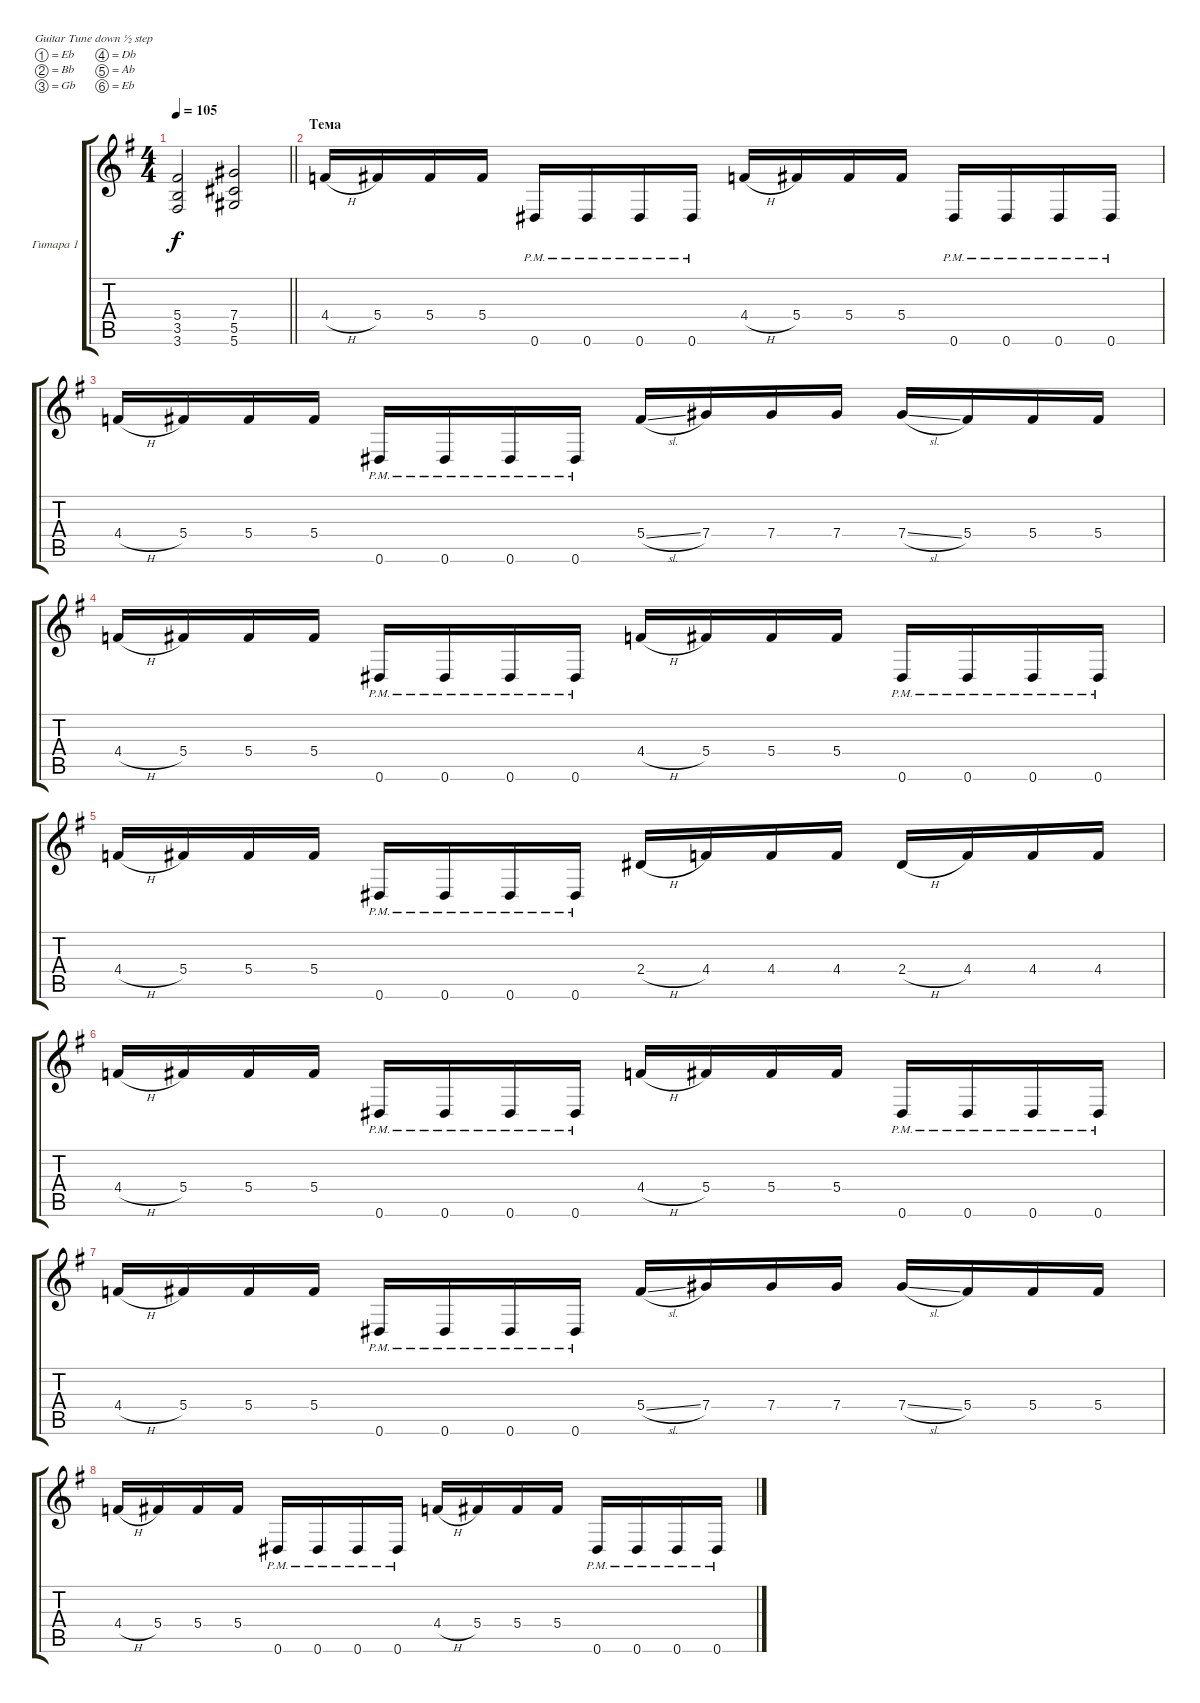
\bracketExtendMode groupsimilarinstruments
\firstSystemTrackNameMode fullname
\otherSystemsTrackNameMode fullname
\firstSystemTrackNameOrientation horizontal
\otherSystemsTrackNameOrientation horizontal
\chordDiagramsInScore
\track ("Гитара 1" "E-Gt") {instrument distortionguitar}
\staff {score tabs}
\tuning (Eb4 Bb3 Gb3 Db3 Ab2 Eb2)
\ts (4 4)
\tempo 105
\clef g2
\barLineRight lightlight
\ks eminor
(5.4 3.5 3.6).2{dy f} (7.4 5.5 5.6).2 |
\section ("" "Тема")
4.4{h}.16 5.4.16 5.4.16 5.4.16 0.6{pm}.16 0.6{pm}.16 0.6{pm}.16 0.6{pm}.16 4.4{h}.16 5.4.16 5.4.16 5.4.16 0.6{pm}.16 0.6{pm}.16 0.6{pm}.16 0.6{pm}.16 |
4.4{h}.16 5.4.16 5.4.16 5.4.16 0.6{pm}.16 0.6{pm}.16 0.6{pm}.16 0.6{pm}.16 5.4{sl}.16 7.4.16 7.4.16 7.4.16 7.4{sl}.16 5.4.16 5.4.16 5.4.16 |
4.4{h}.16 5.4.16 5.4.16 5.4.16 0.6{pm}.16 0.6{pm}.16 0.6{pm}.16 0.6{pm}.16 4.4{h}.16 5.4.16 5.4.16 5.4.16 0.6{pm}.16 0.6{pm}.16 0.6{pm}.16 0.6{pm}.16 |
4.4{h}.16 5.4.16 5.4.16 5.4.16 0.6{pm}.16 0.6{pm}.16 0.6{pm}.16 0.6{pm}.16 2.4{h}.16 4.4.16 4.4.16 4.4.16 2.4{h}.16 4.4.16 4.4.16 4.4.16 |
4.4{h}.16 5.4.16 5.4.16 5.4.16 0.6{pm}.16 0.6{pm}.16 0.6{pm}.16 0.6{pm}.16 4.4{h}.16 5.4.16 5.4.16 5.4.16 0.6{pm}.16 0.6{pm}.16 0.6{pm}.16 0.6{pm}.16 |
4.4{h}.16 5.4.16 5.4.16 5.4.16 0.6{pm}.16 0.6{pm}.16 0.6{pm}.16 0.6{pm}.16 5.4{sl}.16 7.4.16 7.4.16 7.4.16 7.4{sl}.16 5.4.16 5.4.16 5.4.16 |
4.4{h}.16 5.4.16 5.4.16 5.4.16 0.6{pm}.16 0.6{pm}.16 0.6{pm}.16 0.6{pm}.16 4.4{h}.16 5.4.16 5.4.16 5.4.16 0.6{pm}.16 0.6{pm}.16 0.6{pm}.16 0.6{pm}.16
